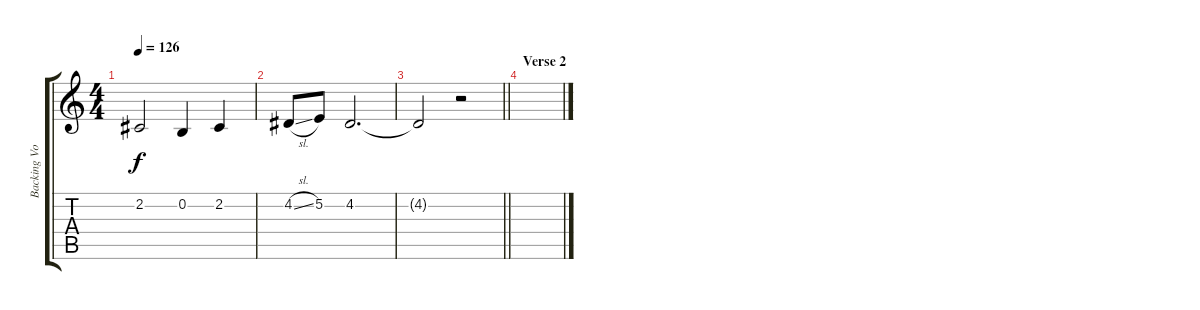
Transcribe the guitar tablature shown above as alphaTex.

\track ("Backing Voice" "Backing Vo") {instrument flute}
\staff {score tabs}
\tuning (E4 B3 G3 D3 A2 E2) {hide}
\ts (4 4)
\tempo 126
\clef g2
\ks c
2.2.2{dy f} 0.2.4 2.2.4 |
4.2{sl}.8 5.2.8 4.2.2{d} |
\barLineRight lightlight
4.2{t}.2 r.2 |
\section ("" "Verse 2")
